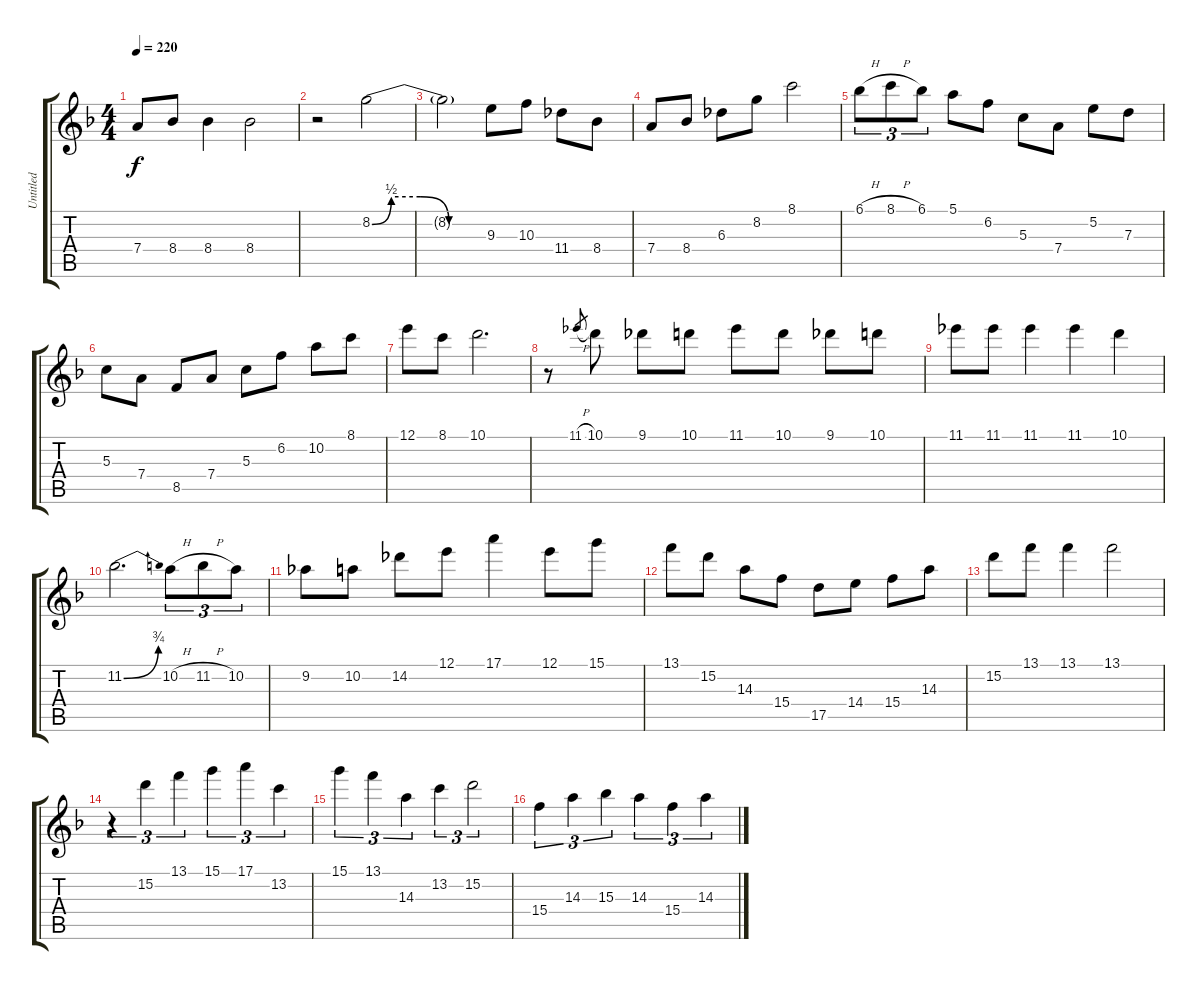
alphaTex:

\track ("Untitled" "Untitled") {instrument acousticguitarsteel}
\staff {score tabs}
\tuning (E4 B3 G3 D3 A2 E2) {hide}
\ts (4 4)
\tempo 220
\clef g2
\ks f
7.4.8{dy f} 8.4.8 8.4.4 8.4.2 |
r.2 8.2{be (custom 0 0 10 2 25 2 40 0 60 0)}.2 |
8.2{t}.2 9.3.8 10.3.8 11.4.8 8.4.8 |
7.4.8 8.4.8 6.3.8 8.2.8 8.1.2 |
6.1{h}.8{tu (3 2)} 8.1{h}.8{tu (3 2)} 6.1.8{tu (3 2)} 5.1.8 6.2.8 5.3.8 7.4.8 5.2.8 7.3.8 |
5.3.8 7.4.8 8.5.8 7.4.8 5.3.8 6.2.8 10.2.8 8.1.8 |
12.1.8 8.1.8 10.1.2{d} |
r.8 11.1{h}.8{gr} 10.1.8 9.1.8 10.1.8 11.1.8 10.1.8 9.1.8 10.1.8 |
11.1.8 11.1.8 11.1.4 11.1.4 10.1.4 |
11.2{be (bend 0 0 60 3)}.2{d} 10.2{h}.8{tu (3 2)} 11.2{h}.8{tu (3 2)} 10.2.8{tu (3 2)} |
9.2.8 10.2.8 14.2.8 12.1.8 17.1.4 12.1.8 15.1.8 |
13.1.8 15.2.8 14.3.8 15.4.8 17.5.8 14.4.8 15.4.8 14.3.8 |
15.2.8 13.1.8 13.1.4 13.1.2 |
r.4{tu (3 2)} 15.2.4{tu (3 2)} 13.1.4{tu (3 2)} 15.1.4{tu (3 2)} 17.1.4{tu (3 2)} 13.2.4{tu (3 2)} |
15.1.4{tu (3 2)} 13.1.4{tu (3 2)} 14.3.4{tu (3 2)} 13.2.4{tu (3 2)} 15.2.2{tu (3 2)} |
15.4.4{tu (3 2)} 14.3.4{tu (3 2)} 15.3.4{tu (3 2)} 14.3.4{tu (3 2)} 15.4.4{tu (3 2)} 14.3.4{tu (3 2)}
